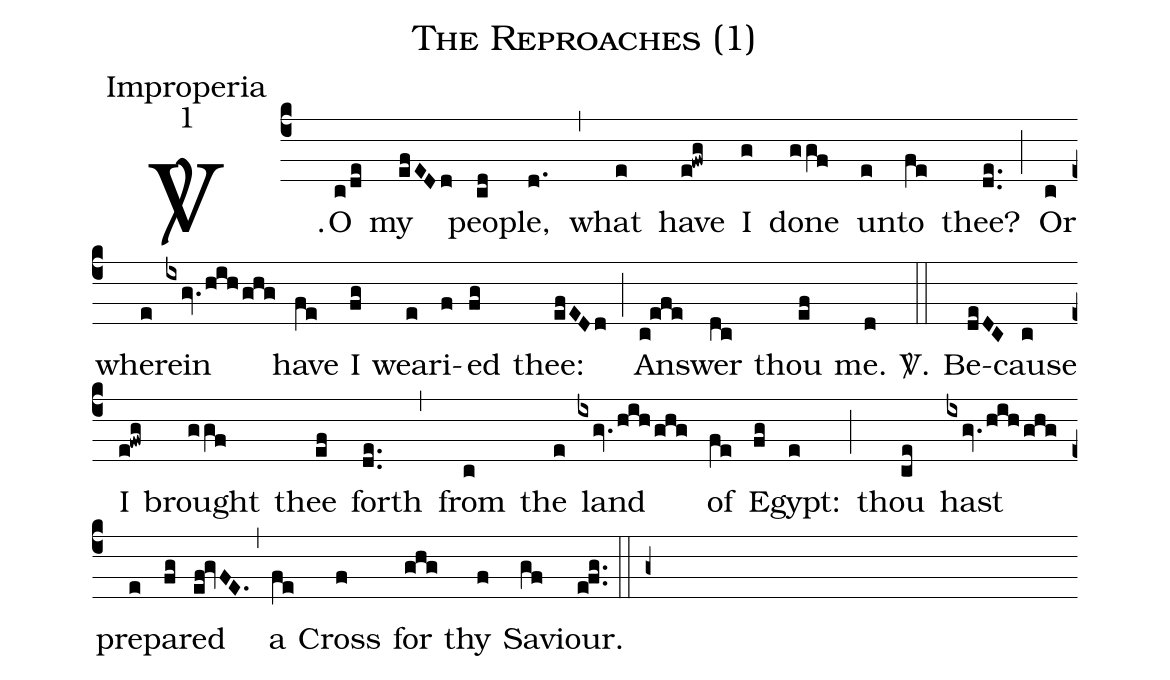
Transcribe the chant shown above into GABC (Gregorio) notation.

name:The Reproaches (1);
office-part:Improperia;
mode:1;
%%
(c4) <sp>V/</sp>.() O(c/de) my(efEDd) peo(cd)ple,(d.) (,) what(e) have(e!fwg) I(g) done(ggf) un(e)to(fe) thee?(de..) (;) Or(c) where(e)in(ixgv.hih/ghg) have(fe) I(fg) wea(e)ri(f)ed(fg) thee:(efEDd) (;) An(c!efe)swer(dc) thou(ef) me.(d) <sp>V/</sp>.(::) Be(deDC)cause(c) I(e!fwg) brought(ggf) thee(ef) forth(de..) (,) from(c) the(e) land(ixgv./hih/ghg) of(fe) E(fg)gypt:(e) (;) thou(ce) hast(ixgv./hih/ghg) pre(e)pa(fg)red(ef!gvFE.) (,) a(fe) Cross(f) for(ghg) thy(f) Sa(gf)viour.(e!fg..) (::) (g+)
